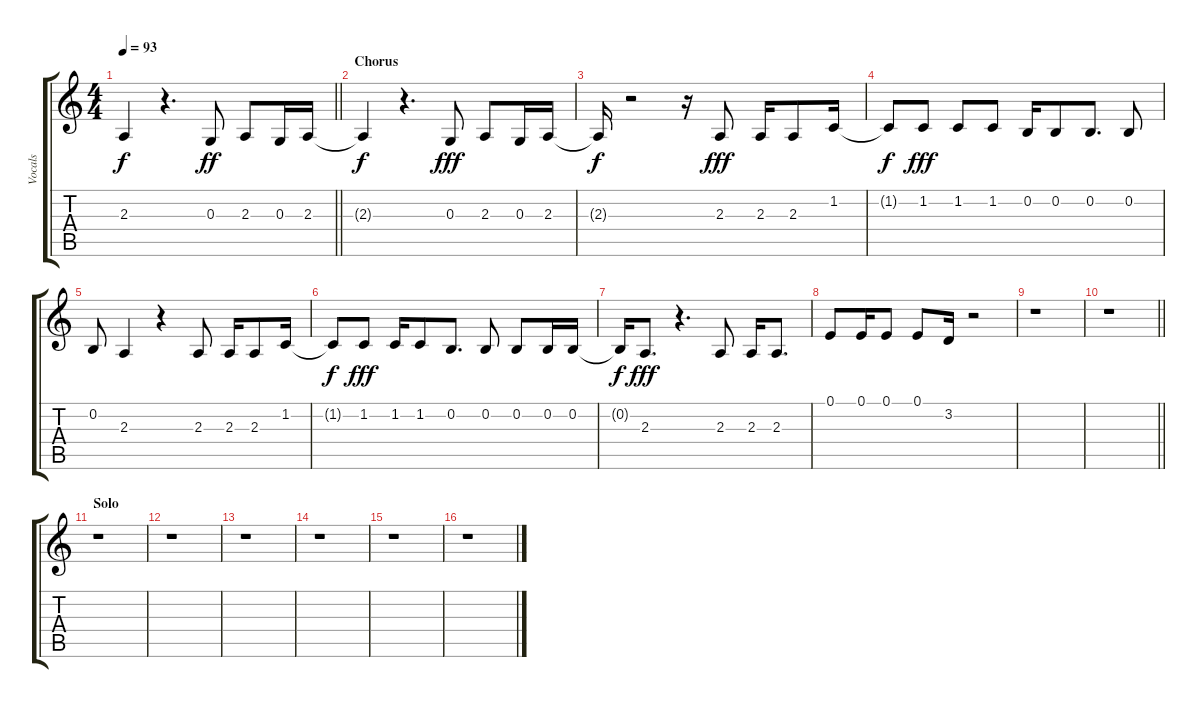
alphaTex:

\track ("Vocals" "Vocals") {instrument baritonesax}
\staff {score tabs}
\tuning (E4 B3 G3 D3 A2 D2) {hide}
\ts (4 4)
\tempo 93
\clef g2
\barLineRight lightlight
\ks c
2.3{t}.4{dy f} r.4{d} 0.3.8{dy ff} 2.3.8 0.3.16 2.3.16 |
\section ("" "Chorus")
2.3{t}.4{dy f} r.4{d} 0.3.8{dy fff} 2.3.8 0.3.16 2.3.16 |
2.3{t}.16{dy f} r.2 r.16 2.3.8{dy fff} 2.3.16 2.3.8 1.2.16 |
1.2{t}.8{dy f} 1.2.8{dy fff} 1.2.8 1.2.8 0.2.16 0.2.8 0.2.8{d} 0.2.8 |
0.2.8 2.3.4 r.4 2.3.8 2.3.16 2.3.8 1.2.16 |
1.2{t}.8{dy f} 1.2.8{dy fff} 1.2.16 1.2.8 0.2.8{d} 0.2.8 0.2.8 0.2.16 0.2.16 |
0.2{t}.16{dy f} 2.3.8{d dy fff} r.4{d} 2.3.8 2.3.16 2.3.8{d} |
0.1.8 0.1.16 0.1.8 0.1.8 3.2.16 r.2 |
r.1 |
\barLineRight lightlight
r.1 |
\section ("" "Solo")
r.1 |
r.1 |
r.1 |
r.1 |
r.1 |
r.1
